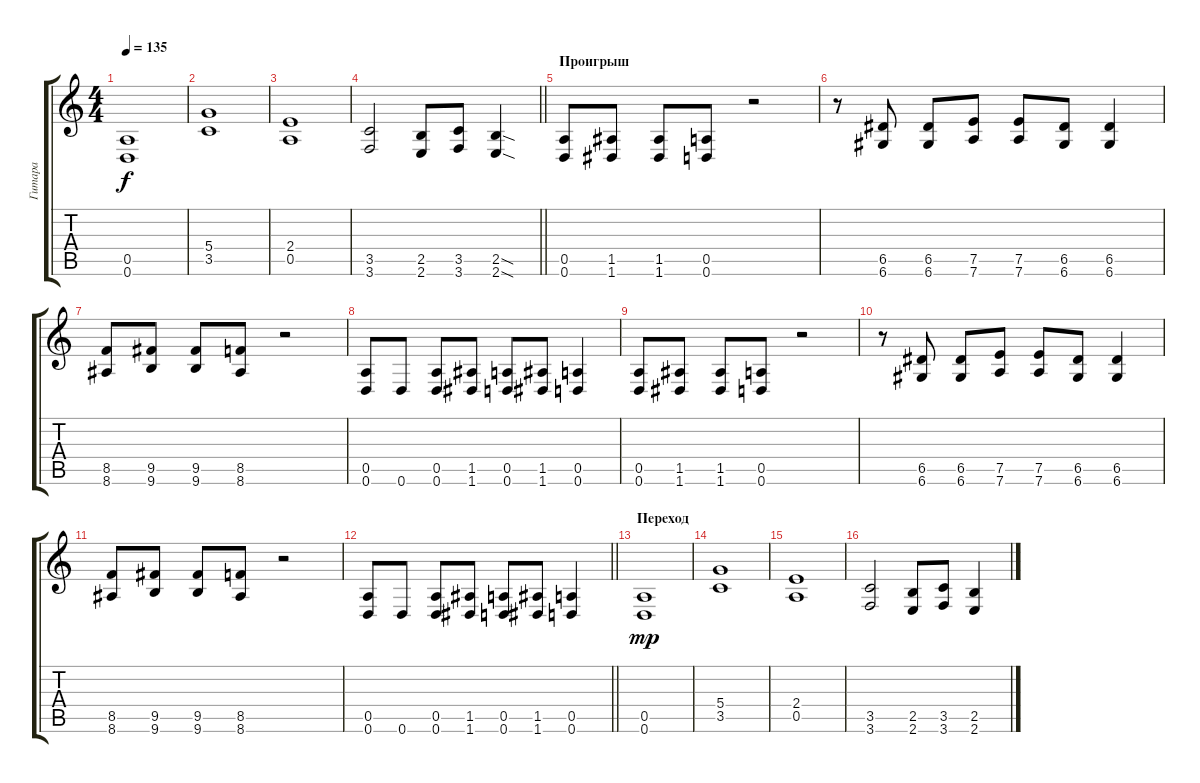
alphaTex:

\track ("Гитара" "Гитара") {instrument overdrivenguitar}
\staff {score tabs}
\tuning (E4 B3 G3 D3 A2 D2) {hide}
\ts (4 4)
\tempo 135
\clef g2
\ks c
(0.5 0.6).1{dy f} |
(5.4 3.5).1 |
(2.4 0.5).1 |
\barLineRight lightlight
(3.5 3.6).2 (2.5 2.6).8 (3.5 3.6).8 (2.5{sod} 2.6{sod}).4 |
\section ("" "Проигрыш")
(0.5 0.6).8 (1.5 1.6).8 (1.5 1.6).8 (0.5 0.6).8 r.2 |
r.8 (6.5 6.6).8 (6.5 6.6).8 (7.5 7.6).8 (7.5 7.6).8 (6.5 6.6).8 (6.5 6.6).4 |
(8.5 8.6).8 (9.5 9.6).8 (9.5 9.6).8 (8.5 8.6).8 r.2 |
(0.5 0.6).8 0.6.8 (0.5 0.6).8 (1.5 1.6).8 (0.5 0.6).8 (1.5 1.6).8 (0.5 0.6).4 |
(0.5 0.6).8 (1.5 1.6).8 (1.5 1.6).8 (0.5 0.6).8 r.2 |
r.8 (6.5 6.6).8 (6.5 6.6).8 (7.5 7.6).8 (7.5 7.6).8 (6.5 6.6).8 (6.5 6.6).4 |
(8.5 8.6).8 (9.5 9.6).8 (9.5 9.6).8 (8.5 8.6).8 r.2 |
\barLineRight lightlight
(0.5 0.6).8 0.6.8 (0.5 0.6).8 (1.5 1.6).8 (0.5 0.6).8 (1.5 1.6).8 (0.5 0.6).4 |
\section ("" "Переход")
(0.5 0.6).1{dy mp} |
(5.4 3.5).1 |
(2.4 0.5).1 |
(3.5 3.6).2 (2.5 2.6).8 (3.5 3.6).8 (2.5 2.6).4
